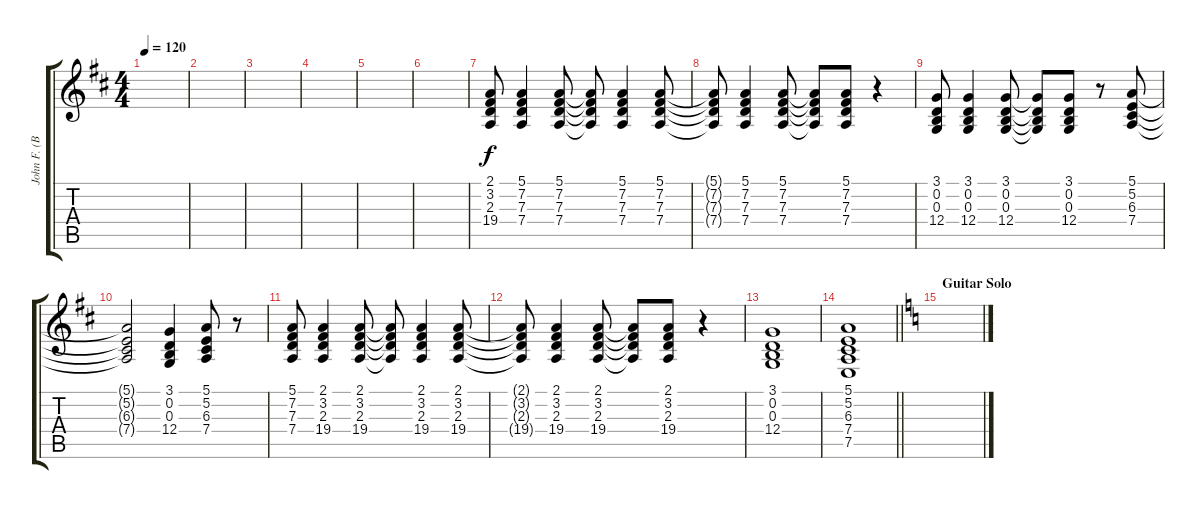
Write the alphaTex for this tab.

\track ("John F. (Bkgd. Voc.)" "John F. (B") {instrument choiraahs}
\staff {score tabs}
\tuning (E4 B3 G3 D3 A2 E2) {hide}
\ts (4 4)
\tempo 120
\clef g2
\ks d
|
|
|
|
|
|
(2.1 3.2 2.3 19.4).8 (5.1 7.2 7.3 7.4).4 (5.1 7.2 7.3 7.4).8 (5.1{t} 7.2{t} 7.3{t} 7.4{t}).8 (5.1 7.2 7.3 7.4).4 (5.1 7.2 7.3 7.4).8 |
(5.1{t} 7.2{t} 7.3{t} 7.4{t}).8 (5.1 7.2 7.3 7.4).4 (5.1 7.2 7.3 7.4).8 (5.1{t} 7.2{t} 7.3{t} 7.4{t}).8 (5.1 7.2 7.3 7.4).8 r.4 |
(3.1 0.2 0.3 12.4).8 (3.1 0.2 0.3 12.4).4 (3.1 0.2 0.3 12.4).8 (3.1{t} 0.2{t} 0.3{t} 12.4{t}).8 (3.1 0.2 0.3 12.4).8 r.8 (5.1 5.2 6.3 7.4).8 |
(5.1{t} 5.2{t} 6.3{t} 7.4{t}).2 (3.1 0.2 0.3 12.4).4 (5.1 5.2 6.3 7.4).8 r.8 |
(5.1 7.2 7.3 7.4).8 (2.1 3.2 2.3 19.4).4 (2.1 3.2 2.3 19.4).8 (2.1{t} 3.2{t} 2.3{t} 19.4{t}).8 (2.1 3.2 2.3 19.4).4 (2.1 3.2 2.3 19.4).8 |
(2.1{t} 3.2{t} 2.3{t} 19.4{t}).8 (2.1 3.2 2.3 19.4).4 (2.1 3.2 2.3 19.4).8 (2.1{t} 3.2{t} 2.3{t} 19.4{t}).8 (2.1 3.2 2.3 19.4).8 r.4 |
(3.1 0.2 0.3 12.4).1 |
\barLineRight lightlight
(5.1 5.2 6.3 7.4 7.5).1 |
\section ("" "Guitar Solo")
\ks c
